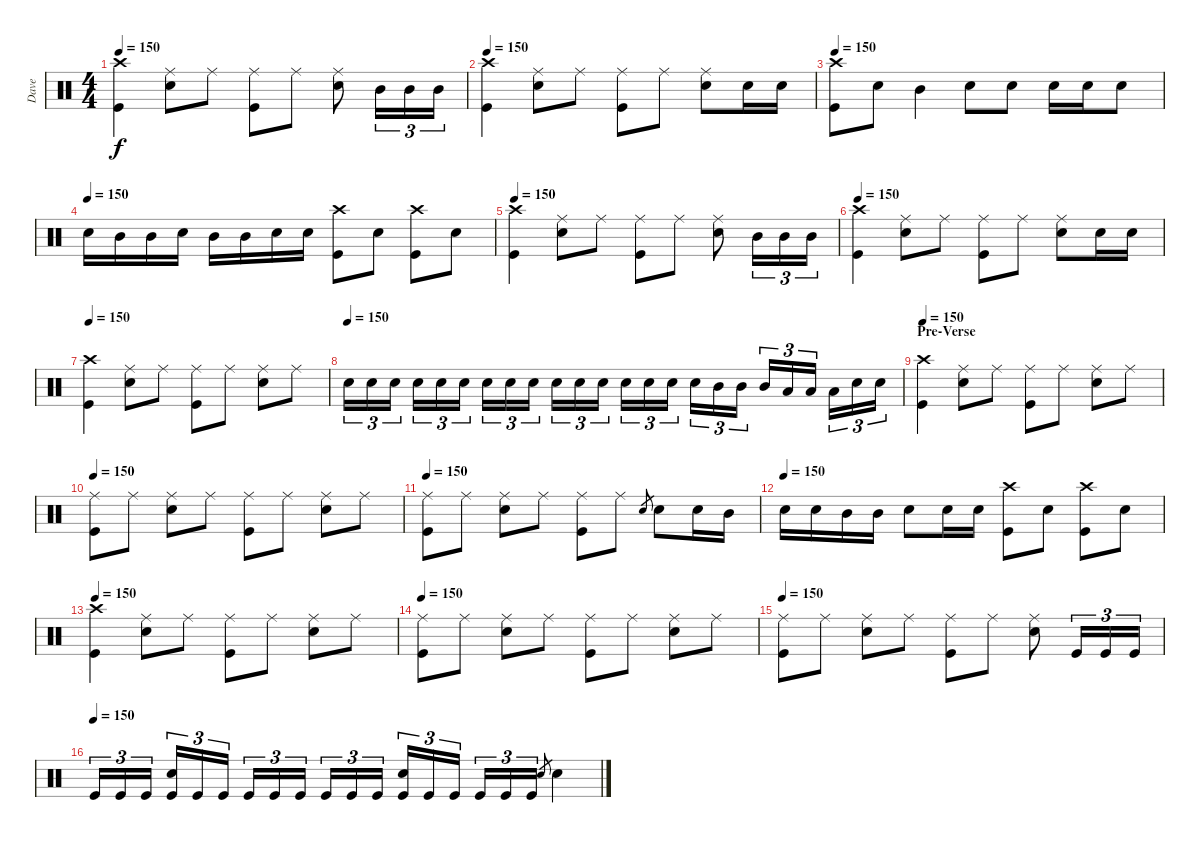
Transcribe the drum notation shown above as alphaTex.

\track ("Dave" "Dave") {instrument percussion}
\staff {score}
\articulation defaults
\ts (4 4)
\tempo 150
\clef neutral
\ks c
("Crash high (hit)" "Kick (hit)").4{dy f} ("Ride (middle)" "Snare (hit) 2").8 "Ride (middle)".8 ("Ride (middle)" "Kick (hit)").8 "Ride (middle)".8 ("Ride (middle)" "Snare (hit) 2").8 "Mid Tom (hit)".16{tu (3 2)} "Mid Tom (hit)".16{tu (3 2)} "Mid Tom (hit)".16{tu (3 2)} |
\tempo 150
("Crash high (hit)" "Kick (hit)").4 ("Ride (middle)" "Snare (hit) 2").8 "Ride (middle)".8 ("Ride (middle)" "Kick (hit)").8 "Ride (middle)".8 ("Ride (middle)" "Snare (hit) 2").8 "Snare (hit) 2".16 "Snare (hit) 2".16 |
\tempo 150
("Crash high (hit)" "Kick (hit)").8 "Snare (hit) 2".8 "Mid Tom (hit)".4 "Snare (hit) 2".8 "Snare (hit) 2".8 "Snare (hit) 2".16 "Snare (hit) 2".16 "Snare (hit) 2".8 |
\tempo (150)
"Snare (hit) 2".16 "Mid Tom (hit)".16 "Mid Tom (hit)".16 "Snare (hit) 2".16 "Mid Tom (hit)".16 "Mid Tom (hit)".16 "Snare (hit) 2".16 "Snare (hit) 2".16 ("Crash high (hit)" "Kick (hit)").8 "Snare (hit) 2".8 ("Crash high (hit)" "Kick (hit)").8 "Snare (hit) 2".8 |
\tempo 150
("Crash high (hit)" "Kick (hit)").4 ("Ride (middle)" "Snare (hit) 2").8 "Ride (middle)".8 ("Ride (middle)" "Kick (hit)").8 "Ride (middle)".8 ("Ride (middle)" "Snare (hit) 2").8 "Mid Tom (hit)".16{tu (3 2)} "Mid Tom (hit)".16{tu (3 2)} "Mid Tom (hit)".16{tu (3 2)} |
\tempo 150
("Crash high (hit)" "Kick (hit)").4 ("Ride (middle)" "Snare (hit) 2").8 "Ride (middle)".8 ("Ride (middle)" "Kick (hit)").8 "Ride (middle)".8 ("Ride (middle)" "Snare (hit) 2").8 "Snare (hit) 2".16 "Snare (hit) 2".16 |
\tempo 150
("Crash high (hit)" "Kick (hit)").4 ("Ride (middle)" "Snare (hit) 2").8 "Ride (middle)".8 ("Ride (middle)" "Kick (hit)").8 "Ride (middle)".8 ("Ride (middle)" "Snare (hit) 2").8 "Ride (middle)".8 |
\tempo (150)
"Snare (hit) 2".16{tu (3 2)} "Snare (hit) 2".16{tu (3 2)} "Snare (hit) 2".16{tu (3 2)} "Snare (hit) 2".16{tu (3 2)} "Snare (hit) 2".16{tu (3 2)} "Snare (hit) 2".16{tu (3 2)} "Snare (hit) 2".16{tu (3 2)} "Snare (hit) 2".16{tu (3 2)} "Snare (hit) 2".16{tu (3 2)} "Snare (hit) 2".16{tu (3 2)} "Snare (hit) 2".16{tu (3 2)} "Snare (hit) 2".16{tu (3 2)} "Snare (hit) 2".16{tu (3 2)} "Snare (hit) 2".16{tu (3 2)} "Snare (hit) 2".16{tu (3 2)} "Snare (hit) 2".16{tu (3 2)} "Mid Tom (hit)".16{tu (3 2)} "Mid Tom (hit)".16{tu (3 2)} "Mid Tom (hit)".16{tu (3 2)} "Low Tom (hit)".16{tu (3 2)} "Low Tom (hit)".16{tu (3 2)} "Low Tom (hit)".16{tu (3 2)} "Snare (hit) 2".16{tu (3 2)} "Snare (hit) 2".16{tu (3 2)} |
\section ("" "Pre-Verse")
\tempo 150
("Crash high (hit)" "Kick (hit)").4 ("Ride (middle)" "Snare (hit) 2").8 "Ride (middle)".8 ("Ride (middle)" "Kick (hit)").8 "Ride (middle)".8 ("Ride (middle)" "Snare (hit) 2").8 "Ride (middle)".8 |
\tempo 150
("Ride (middle)" "Kick (hit)").8 "Ride (middle)".8 ("Ride (middle)" "Snare (hit) 2").8 "Ride (middle)".8 ("Ride (middle)" "Kick (hit)").8 "Ride (middle)".8 ("Ride (middle)" "Snare (hit) 2").8 "Ride (middle)".8 |
\tempo 150
("Ride (middle)" "Kick (hit)").8 "Ride (middle)".8 ("Ride (middle)" "Snare (hit) 2").8 "Ride (middle)".8 ("Ride (middle)" "Kick (hit)").8 "Ride (middle)".8 "Snare (hit) 2".8{gr} "Snare (hit) 2".8 "Snare (hit) 2".16 "Mid Tom (hit)".16 |
\tempo (150)
"Snare (hit) 2".16 "Snare (hit) 2".16 "Mid Tom (hit)".16 "Mid Tom (hit)".16 "Snare (hit) 2".8 "Snare (hit) 2".16 "Snare (hit) 2".16 ("Crash high (hit)" "Kick (hit)").8 "Snare (hit) 2".8 ("Crash high (hit)" "Kick (hit)").8 "Snare (hit) 2".8 |
\tempo 150
("Crash high (hit)" "Kick (hit)").4 ("Ride (middle)" "Snare (hit) 2").8 "Ride (middle)".8 ("Ride (middle)" "Kick (hit)").8 "Ride (middle)".8 ("Ride (middle)" "Snare (hit) 2").8 "Ride (middle)".8 |
\tempo 150
("Ride (middle)" "Kick (hit)").8 "Ride (middle)".8 ("Ride (middle)" "Snare (hit) 2").8 "Ride (middle)".8 ("Ride (middle)" "Kick (hit)").8 "Ride (middle)".8 ("Ride (middle)" "Snare (hit) 2").8 "Ride (middle)".8 |
\tempo 150
("Ride (middle)" "Kick (hit)").8 "Ride (middle)".8 ("Ride (middle)" "Snare (hit) 2").8 "Ride (middle)".8 ("Ride (middle)" "Kick (hit)").8 "Ride (middle)".8 ("Ride (middle)" "Snare (hit) 2").8 "Kick (hit)".16{tu (3 2)} "Kick (hit)".16{tu (3 2)} "Kick (hit)".16{tu (3 2)} |
\tempo (150)
"Kick (hit)".16{tu (3 2)} "Kick (hit)".16{tu (3 2)} "Kick (hit)".16{tu (3 2)} ("Snare (hit) 2" "Kick (hit)").16{tu (3 2)} "Kick (hit)".16{tu (3 2)} "Kick (hit)".16{tu (3 2)} "Kick (hit)".16{tu (3 2)} "Kick (hit)".16{tu (3 2)} "Kick (hit)".16{tu (3 2)} "Kick (hit)".16{tu (3 2)} "Kick (hit)".16{tu (3 2)} "Kick (hit)".16{tu (3 2)} ("Snare (hit) 2" "Kick (hit)").16{tu (3 2)} "Kick (hit)".16{tu (3 2)} "Kick (hit)".16{tu (3 2)} "Kick (hit)".16{tu (3 2)} "Kick (hit)".16{tu (3 2)} "Kick (hit)".16{tu (3 2)} "Snare (hit) 2".8{gr} "Snare (hit) 2".4
